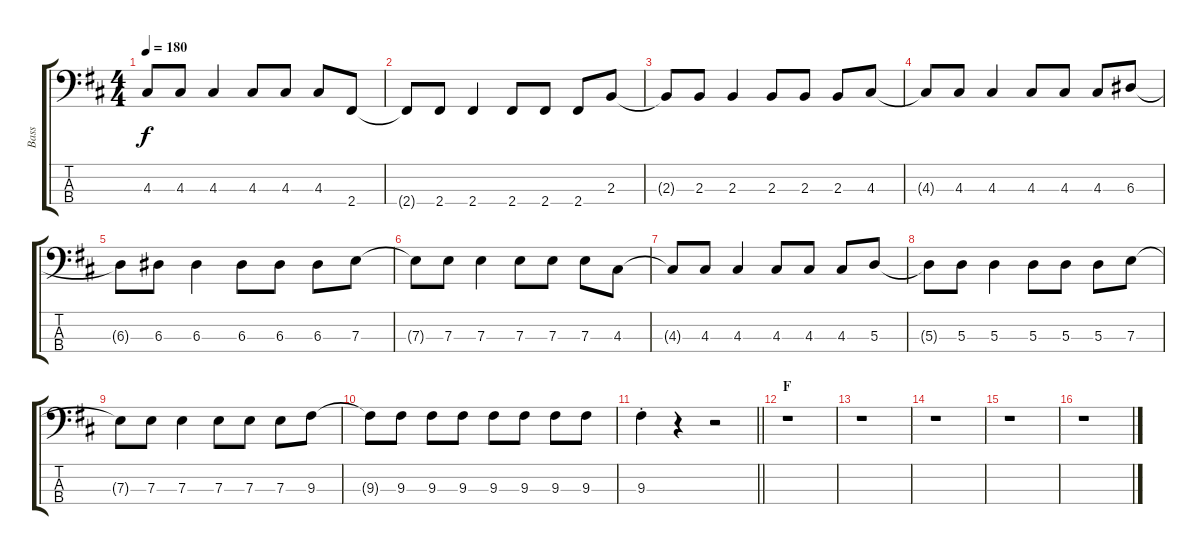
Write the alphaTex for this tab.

\track ("Bass" "Bass") {instrument electricbasspick}
\staff {score tabs}
\tuning (G2 D2 A1 E1) {hide}
\ts (4 4)
\tempo 180
\clef f4
\ks d
4.3{t}.8{dy f} 4.3.8 4.3.4 4.3.8 4.3.8 4.3.8 2.4.8 |
2.4{t}.8 2.4.8 2.4.4 2.4.8 2.4.8 2.4.8 2.3.8 |
2.3{t}.8 2.3.8 2.3.4 2.3.8 2.3.8 2.3.8 4.3.8 |
4.3{t}.8 4.3.8 4.3.4 4.3.8 4.3.8 4.3.8 6.3.8 |
6.3{t}.8 6.3.8 6.3.4 6.3.8 6.3.8 6.3.8 7.3.8 |
7.3{t}.8 7.3.8 7.3.4 7.3.8 7.3.8 7.3.8 4.3.8 |
4.3{t}.8 4.3.8 4.3.4 4.3.8 4.3.8 4.3.8 5.3.8 |
5.3{t}.8 5.3.8 5.3.4 5.3.8 5.3.8 5.3.8 7.3.8 |
7.3{t}.8 7.3.8 7.3.4 7.3.8 7.3.8 7.3.8 9.3.8 |
9.3{t}.8 9.3.8 9.3.8 9.3.8 9.3.8 9.3.8 9.3.8 9.3.8 |
\barLineRight lightlight
9.3{st}.4 r.4 r.2 |
\section ("" "F")
r.1 |
r.1 |
r.1 |
r.1 |
r.1
